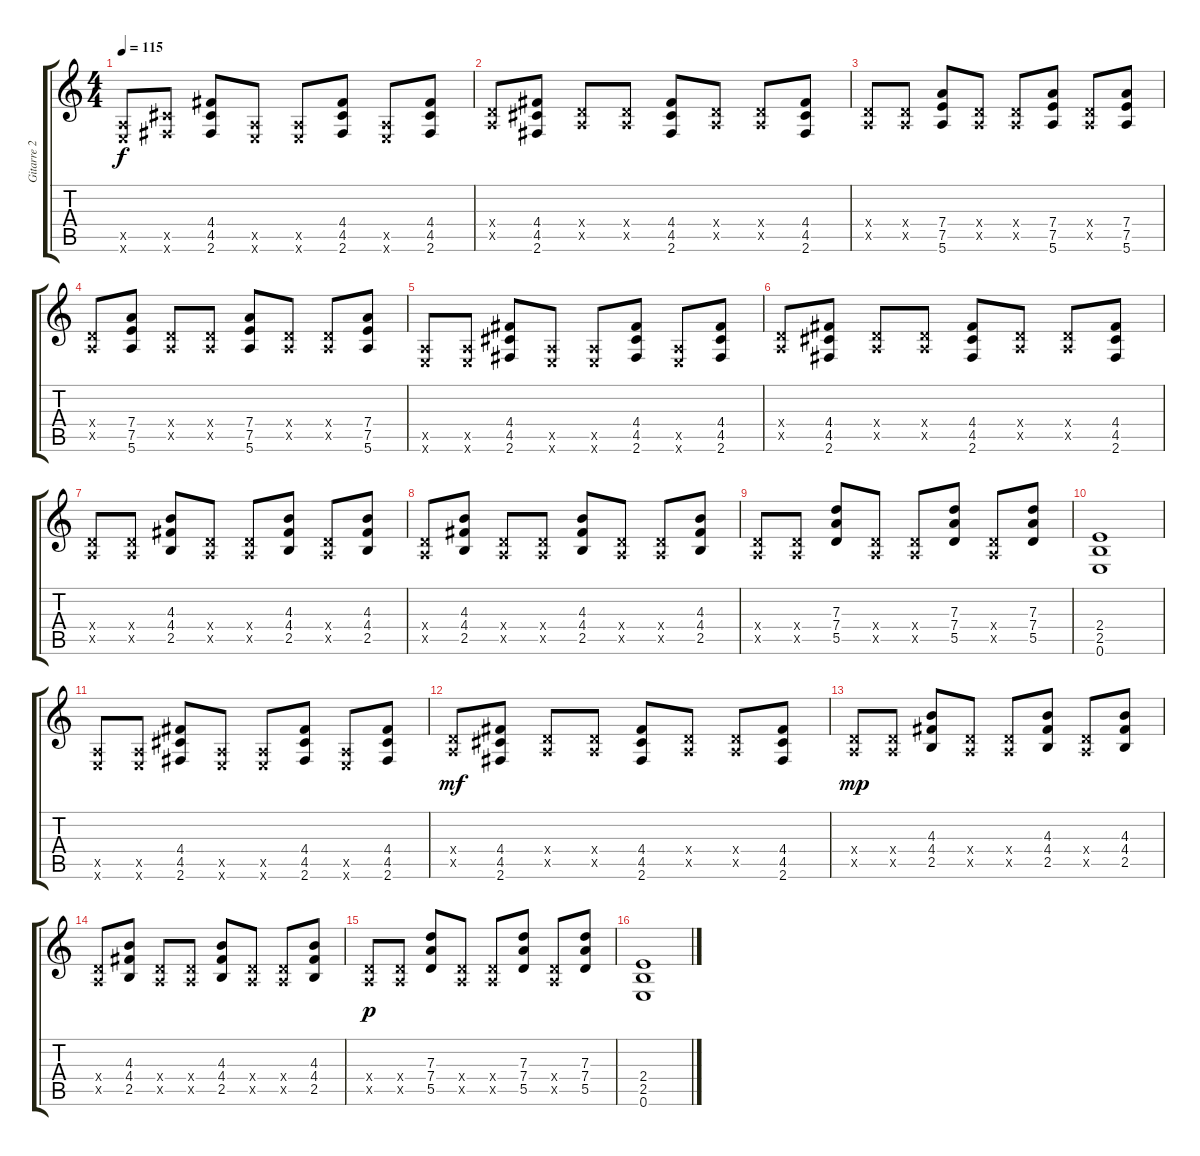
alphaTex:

\track ("Gitarre 2" "Gitarre 2") {instrument distortionguitar}
\staff {score tabs}
\tuning (E4 B3 G3 D3 A2 E2) {hide}
\ts (4 4)
\tempo 115
\clef g2
\ks c
(0.5{x} 0.6{x}).8{dy f} (4.5{x} 2.6{x}).8 (4.4 4.5 2.6).8 (0.5{x} 0.6{x}).8 (0.5{x} 0.6{x}).8 (4.4 4.5 2.6).8 (0.5{x} 0.6{x}).8 (4.4 4.5 2.6).8 |
(0.4{x} 0.5{x}).8 (4.4 4.5 2.6).8 (0.4{x} 0.5{x}).8 (0.4{x} 0.5{x}).8 (4.4 4.5 2.6).8 (0.4{x} 0.5{x}).8 (0.4{x} 0.5{x}).8 (4.4 4.5 2.6).8 |
(0.4{x} 0.5{x}).8 (0.4{x} 0.5{x}).8 (7.4 7.5 5.6).8 (0.4{x} 0.5{x}).8 (0.4{x} 0.5{x}).8 (7.4 7.5 5.6).8 (0.4{x} 0.5{x}).8 (7.4 7.5 5.6).8 |
(0.4{x} 0.5{x}).8 (7.4 7.5 5.6).8 (0.4{x} 0.5{x}).8 (0.4{x} 0.5{x}).8 (7.4 7.5 5.6).8 (0.4{x} 0.5{x}).8 (0.4{x} 0.5{x}).8 (7.4 7.5 5.6).8 |
(0.5{x} 0.6{x}).8 (0.5{x} 0.6{x}).8 (4.4 4.5 2.6).8 (0.5{x} 0.6{x}).8 (0.5{x} 0.6{x}).8 (4.4 4.5 2.6).8 (0.5{x} 0.6{x}).8 (4.4 4.5 2.6).8 |
(0.4{x} 0.5{x}).8 (4.4 4.5 2.6).8 (0.4{x} 0.5{x}).8 (0.4{x} 0.5{x}).8 (4.4 4.5 2.6).8 (0.4{x} 0.5{x}).8 (0.4{x} 0.5{x}).8 (4.4 4.5 2.6).8 |
(0.4{x} 0.5{x}).8 (0.4{x} 0.5{x}).8 (4.3 4.4 2.5).8 (0.4{x} 0.5{x}).8 (0.4{x} 0.5{x}).8 (4.3 4.4 2.5).8 (0.4{x} 0.5{x}).8 (4.3 4.4 2.5).8 |
(0.4{x} 0.5{x}).8 (4.3 4.4 2.5).8 (0.4{x} 0.5{x}).8 (0.4{x} 0.5{x}).8 (4.3 4.4 2.5).8 (0.4{x} 0.5{x}).8 (0.4{x} 0.5{x}).8 (4.3 4.4 2.5).8 |
(0.4{x} 0.5{x}).8 (0.4{x} 0.5{x}).8 (7.3 7.4 5.5).8 (0.4{x} 0.5{x}).8 (0.4{x} 0.5{x}).8 (7.3 7.4 5.5).8 (0.4{x} 0.5{x}).8 (7.3 7.4 5.5).8 |
(2.4 2.5 0.6).1 |
(0.5{x} 0.6{x}).8 (0.5{x} 0.6{x}).8 (4.4 4.5 2.6).8 (0.5{x} 0.6{x}).8 (0.5{x} 0.6{x}).8 (4.4 4.5 2.6).8 (0.5{x} 0.6{x}).8 (4.4 4.5 2.6).8 |
(0.4{x} 0.5{x}).8{dy mf} (4.4 4.5 2.6).8 (0.4{x} 0.5{x}).8 (0.4{x} 0.5{x}).8 (4.4 4.5 2.6).8 (0.4{x} 0.5{x}).8 (0.4{x} 0.5{x}).8 (4.4 4.5 2.6).8 |
(0.4{x} 0.5{x}).8{dy mp} (0.4{x} 0.5{x}).8 (4.3 4.4 2.5).8 (0.4{x} 0.5{x}).8 (0.4{x} 0.5{x}).8 (4.3 4.4 2.5).8 (0.4{x} 0.5{x}).8 (4.3 4.4 2.5).8 |
(0.4{x} 0.5{x}).8 (4.3 4.4 2.5).8 (0.4{x} 0.5{x}).8 (0.4{x} 0.5{x}).8 (4.3 4.4 2.5).8 (0.4{x} 0.5{x}).8 (0.4{x} 0.5{x}).8 (4.3 4.4 2.5).8 |
(0.4{x} 0.5{x}).8{dy p} (0.4{x} 0.5{x}).8 (7.3 7.4 5.5).8 (0.4{x} 0.5{x}).8 (0.4{x} 0.5{x}).8 (7.3 7.4 5.5).8 (0.4{x} 0.5{x}).8 (7.3 7.4 5.5).8 |
(2.4 2.5 0.6).1
